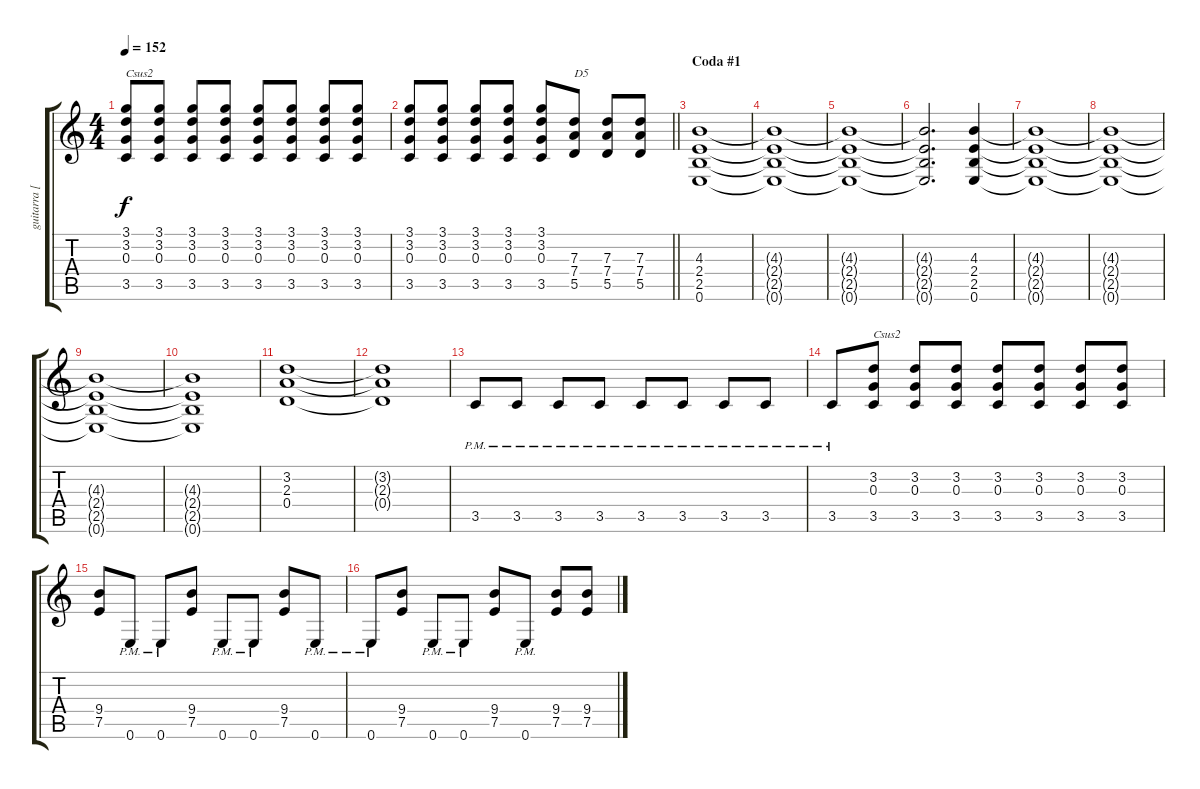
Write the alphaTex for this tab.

\track ("guitarra [ritmica]" "guitarra [") {instrument distortionguitar}
\staff {score tabs}
\tuning (E4 B3 G3 D3 A2 E2) {hide}
\ts (4 4)
\tempo 152
\clef g2
\ks c
(3.1 3.2 0.3 3.5).8{txt "Csus2" dy f} (3.1 3.2 0.3 3.5).8 (3.1 3.2 0.3 3.5).8 (3.1 3.2 0.3 3.5).8 (3.1 3.2 0.3 3.5).8 (3.1 3.2 0.3 3.5).8 (3.1 3.2 0.3 3.5).8 (3.1 3.2 0.3 3.5).8 |
\barLineRight lightlight
(3.1 3.2 0.3 3.5).8 (3.1 3.2 0.3 3.5).8 (3.1 3.2 0.3 3.5).8 (3.1 3.2 0.3 3.5).8 (3.1 3.2 0.3 3.5).8 (7.3 7.4 5.5).8{txt "D5"} (7.3 7.4 5.5).8 (7.3 7.4 5.5).8 |
\section ("" "Coda #1")
(4.3 2.4 2.5 0.6).1 |
(4.3{t} 2.4{t} 2.5{t} 0.6{t}).1 |
(4.3{t} 2.4{t} 2.5{t} 0.6{t}).1 |
(4.3{t} 2.4{t} 2.5{t} 0.6{t}).2{d} (4.3 2.4 2.5 0.6).4 |
(4.3{t} 2.4{t} 2.5{t} 0.6{t}).1 |
(4.3{t} 2.4{t} 2.5{t} 0.6{t}).1 |
(4.3{t} 2.4{t} 2.5{t} 0.6{t}).1 |
(4.3{t} 2.4{t} 2.5{t} 0.6{t}).1 |
(3.2 2.3 0.4).1 |
(3.2{t} 2.3{t} 0.4{t}).1 |
3.5{pm}.8 3.5{pm}.8 3.5{pm}.8 3.5{pm}.8 3.5{pm}.8 3.5{pm}.8 3.5{pm}.8 3.5{pm}.8 |
3.5{pm}.8 (3.2 0.3 3.5).8{txt "Csus2"} (3.2 0.3 3.5).8 (3.2 0.3 3.5).8 (3.2 0.3 3.5).8 (3.2 0.3 3.5).8 (3.2 0.3 3.5).8 (3.2 0.3 3.5).8 |
(9.4 7.5).8 0.6{pm}.8 0.6{pm}.8 (9.4 7.5).8 0.6{pm}.8 0.6{pm}.8 (9.4 7.5).8 0.6{pm}.8 |
0.6{pm}.8 (9.4 7.5).8 0.6{pm}.8 0.6{pm}.8 (9.4 7.5).8 0.6{pm}.8 (9.4 7.5).8 (9.4 7.5).8
